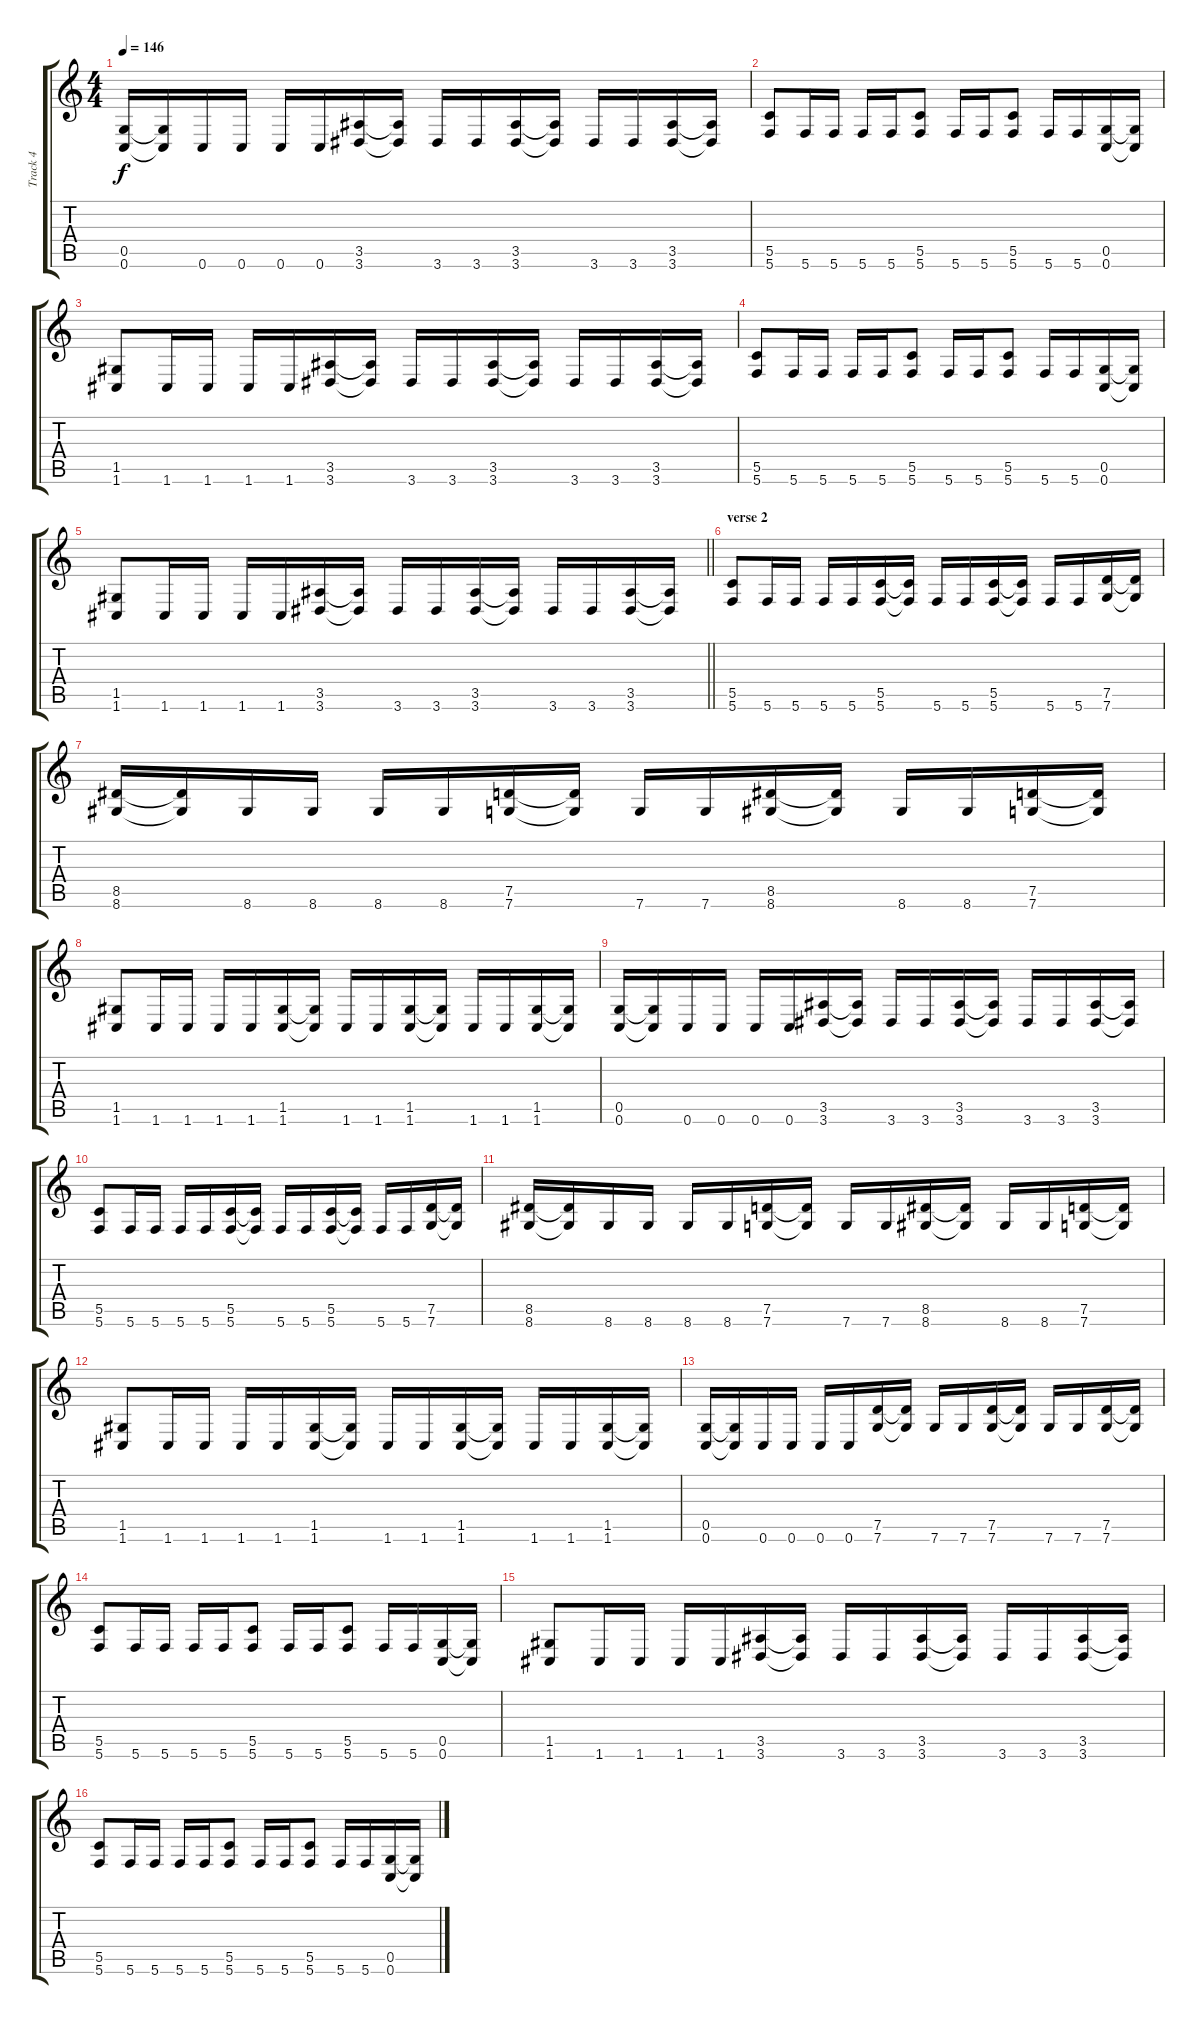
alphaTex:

\track ("Track 4" "Track 4") {instrument distortionguitar}
\staff {score tabs}
\tuning (D4 A3 F3 C3 G2 C2) {hide}
\ts (4 4)
\tempo 146
\clef g2
\ks c
(0.5 0.6).16{dy f} (0.5{t} 0.6{t}).16 0.6.16 0.6.16 0.6.16 0.6.16 (3.5 3.6).16 (3.5{t} 3.6{t}).16 3.6.16 3.6.16 (3.5 3.6).16 (3.5{t} 3.6{t}).16 3.6.16 3.6.16 (3.5 3.6).16 (3.5{t} 3.6{t}).16 |
(5.5 5.6).8 5.6.16 5.6.16 5.6.16 5.6.16 (5.5 5.6).8 5.6.16 5.6.16 (5.5 5.6).8 5.6.16 5.6.16 (0.5 0.6).16 (0.5{t} 0.6{t}).16 |
(1.5 1.6).8 1.6.16 1.6.16 1.6.16 1.6.16 (3.5 3.6).16 (3.5{t} 3.6{t}).16 3.6.16 3.6.16 (3.5 3.6).16 (3.5{t} 3.6{t}).16 3.6.16 3.6.16 (3.5 3.6).16 (3.5{t} 3.6{t}).16 |
(5.5 5.6).8 5.6.16 5.6.16 5.6.16 5.6.16 (5.5 5.6).8 5.6.16 5.6.16 (5.5 5.6).8 5.6.16 5.6.16 (0.5 0.6).16 (0.5{t} 0.6{t}).16 |
\barLineRight lightlight
(1.5 1.6).8 1.6.16 1.6.16 1.6.16 1.6.16 (3.5 3.6).16 (3.5{t} 3.6{t}).16 3.6.16 3.6.16 (3.5 3.6).16 (3.5{t} 3.6{t}).16 3.6.16 3.6.16 (3.5 3.6).16 (3.5{t} 3.6{t}).16 |
\section ("" "verse 2")
(5.5 5.6).8 5.6.16 5.6.16 5.6.16 5.6.16 (5.5 5.6).16 (5.5{t} 5.6{t}).16 5.6.16 5.6.16 (5.5 5.6).16 (5.5{t} 5.6{t}).16 5.6.16 5.6.16 (7.5 7.6).16 (7.5{t} 7.6{t}).16 |
(8.5 8.6).16 (8.5{t} 8.6{t}).16 8.6.16 8.6.16 8.6.16 8.6.16 (7.5 7.6).16 (7.5{t} 7.6{t}).16 7.6.16 7.6.16 (8.5 8.6).16 (8.5{t} 8.6{t}).16 8.6.16 8.6.16 (7.5 7.6).16 (7.5{t} 7.6{t}).16 |
(1.5 1.6).8 1.6.16 1.6.16 1.6.16 1.6.16 (1.5 1.6).16 (1.5{t} 1.6{t}).16 1.6.16 1.6.16 (1.5 1.6).16 (1.5{t} 1.6{t}).16 1.6.16 1.6.16 (1.5 1.6).16 (1.5{t} 1.6{t}).16 |
(0.5 0.6).16 (0.5{t} 0.6{t}).16 0.6.16 0.6.16 0.6.16 0.6.16 (3.5 3.6).16 (3.5{t} 3.6{t}).16 3.6.16 3.6.16 (3.5 3.6).16 (3.5{t} 3.6{t}).16 3.6.16 3.6.16 (3.5 3.6).16 (3.5{t} 3.6{t}).16 |
(5.5 5.6).8 5.6.16 5.6.16 5.6.16 5.6.16 (5.5 5.6).16 (5.5{t} 5.6{t}).16 5.6.16 5.6.16 (5.5 5.6).16 (5.5{t} 5.6{t}).16 5.6.16 5.6.16 (7.5 7.6).16 (7.5{t} 7.6{t}).16 |
(8.5 8.6).16 (8.5{t} 8.6{t}).16 8.6.16 8.6.16 8.6.16 8.6.16 (7.5 7.6).16 (7.5{t} 7.6{t}).16 7.6.16 7.6.16 (8.5 8.6).16 (8.5{t} 8.6{t}).16 8.6.16 8.6.16 (7.5 7.6).16 (7.5{t} 7.6{t}).16 |
(1.5 1.6).8 1.6.16 1.6.16 1.6.16 1.6.16 (1.5 1.6).16 (1.5{t} 1.6{t}).16 1.6.16 1.6.16 (1.5 1.6).16 (1.5{t} 1.6{t}).16 1.6.16 1.6.16 (1.5 1.6).16 (1.5{t} 1.6{t}).16 |
(0.5 0.6).16 (0.5{t} 0.6{t}).16 0.6.16 0.6.16 0.6.16 0.6.16 (7.5 7.6).16 (7.5{t} 7.6{t}).16 7.6.16 7.6.16 (7.5 7.6).16 (7.5{t} 7.6{t}).16 7.6.16 7.6.16 (7.5 7.6).16 (7.5{t} 7.6{t}).16 |
(5.5 5.6).8 5.6.16 5.6.16 5.6.16 5.6.16 (5.5 5.6).8 5.6.16 5.6.16 (5.5 5.6).8 5.6.16 5.6.16 (0.5 0.6).16 (0.5{t} 0.6{t}).16 |
(1.5 1.6).8 1.6.16 1.6.16 1.6.16 1.6.16 (3.5 3.6).16 (3.5{t} 3.6{t}).16 3.6.16 3.6.16 (3.5 3.6).16 (3.5{t} 3.6{t}).16 3.6.16 3.6.16 (3.5 3.6).16 (3.5{t} 3.6{t}).16 |
(5.5 5.6).8 5.6.16 5.6.16 5.6.16 5.6.16 (5.5 5.6).8 5.6.16 5.6.16 (5.5 5.6).8 5.6.16 5.6.16 (0.5 0.6).16 (0.5{t} 0.6{t}).16
